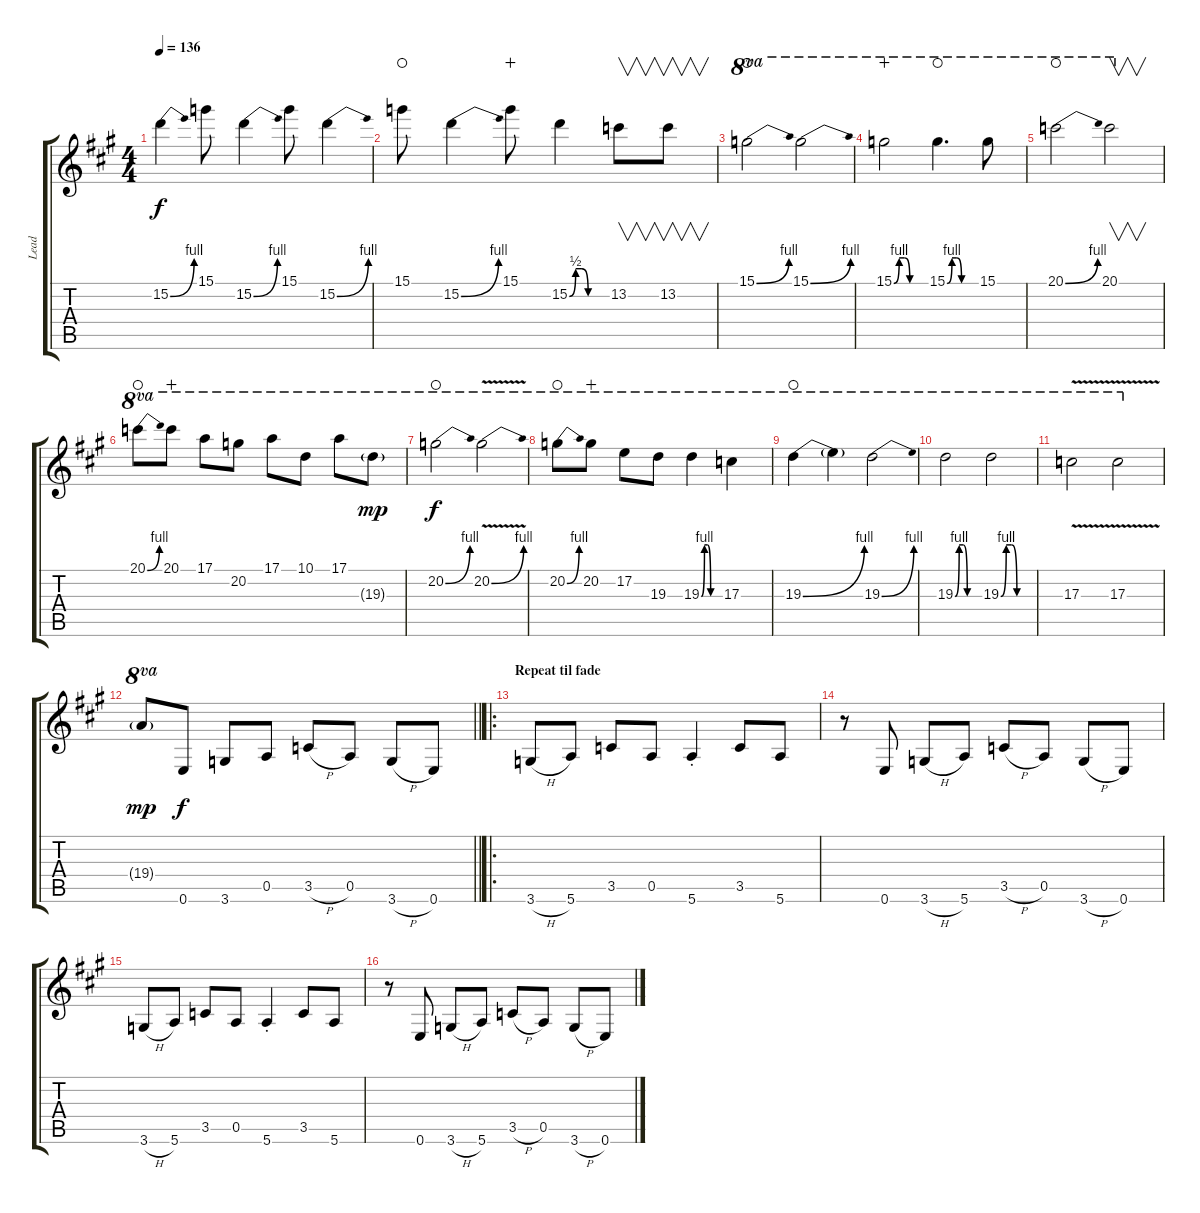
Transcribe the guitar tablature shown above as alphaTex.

\track ("Lead" "Lead") {instrument overdrivenguitar}
\staff {score tabs}
\tuning (E4 B3 G3 D3 A2 E2) {hide}
\ts (4 4)
\tempo 136
\clef g2
\ks a
15.2{be (bend 0 0 60 4)}.4{dy f} 15.1.8 15.2{be (bend 0 0 60 4)}.4 15.1.8 15.2{be (bend 0 0 60 4)}.4 |
15.1.8{waho} 15.2{be (bend 0 0 60 4)}.4 15.1.8{wahc} 15.2{be (custom 0 0 10 2 20 2 30 0 60 0)}.4 13.2.8{v} 13.2.8{v} |
15.1{be (bend 0 0 60 4)}.2{ot 8va waho} 15.1{be (bend 0 0 60 4)}.2{ot 8va} |
15.1{be (custom 0 0 10 4 20 4 30 0 60 0)}.2{ot 8va wahc} 15.1{be (custom 0 0 10 4 20 4 30 0 60 0)}.4{d ot 8va waho} 15.1.8{ot 8va} |
20.1{be (bend 0 0 60 4)}.2{ot 8va waho} 20.1.2{v ot 8va} |
20.1{be (bend 0 0 60 4)}.8{ot 8va waho} 20.1.8{ot 8va wahc} 17.1.8{ot 8va} 20.2.8{ot 8va} 17.1.8{ot 8va} 10.1.8{ot 8va} 17.1.8{ot 8va} 19.3{g}.8{ot 8va dy mp} |
20.2{be (bend 0 0 60 4)}.2{ot 8va dy f waho} 20.2{be (bend 0 0 60 4) v}.2{ot 8va} |
20.2{be (bend 0 0 60 4)}.8{ot 8va waho} 20.2.8{ot 8va wahc} 17.2.8{ot 8va} 19.3.8{ot 8va} 19.3{be (custom 0 0 10 4 20 4 30 0 60 0)}.4{ot 8va} 17.3.4{ot 8va} |
19.3{be (bend 0 0 60 4)}.4{ot 8va waho} 19.3{t}.4{ot 8va} 19.3{be (bend 0 0 60 4)}.2{ot 8va} |
19.3{be (custom 0 0 10 4 20 4 30 0 60 0)}.2{ot 8va} 19.3{be (custom 0 0 10 4 20 4 30 0 60 0)}.2{ot 8va} |
17.3{v}.2{ot 8va} 17.3{v}.2{ot 8va} |
\barLineRight lightlight
19.4{g}.8{ot 8va dy mp} 0.6.8{dy f} 3.6.8 0.5.8 3.5{h}.8 0.5.8 3.6{h}.8 0.6.8 |
\ro
\section ("" "Repeat til fade")
3.6{h}.8 5.6.8 3.5.8 0.5.8 5.6{st}.4 3.5.8 5.6.8 |
r.8 0.6.8 3.6{h}.8 5.6.8 3.5{h}.8 0.5.8 3.6{h}.8 0.6.8 |
3.6{h}.8 5.6.8 3.5.8 0.5.8 5.6{st}.4 3.5.8 5.6.8 |
r.8 0.6.8 3.6{h}.8 5.6.8 3.5{h}.8 0.5.8 3.6{h}.8 0.6.8
